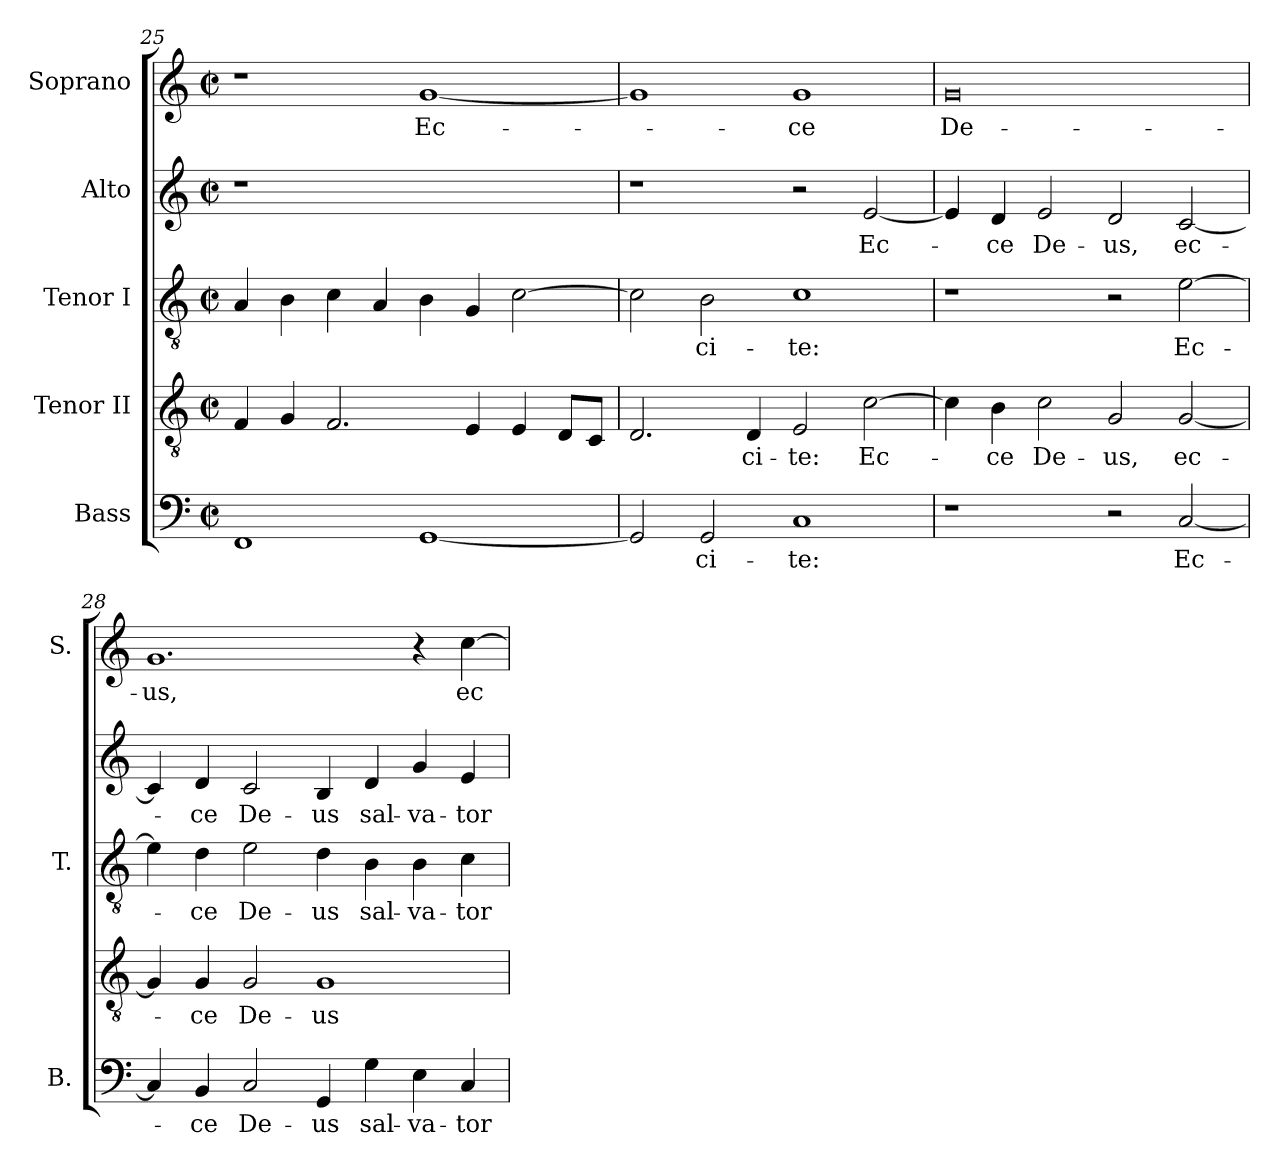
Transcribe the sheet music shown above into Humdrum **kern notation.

**kern	**text	**kern	**text	**kern	**text	**kern	**text	**kern	**text
*part5	*part5	*part4	*part4	*part3	*part3	*part2	*part2	*part1	*part1
*staff5	*staff5	*staff4	*staff4	*staff3	*staff3	*staff2	*staff2	*staff1	*staff1
*I"Bass	*	*I"Tenor II	*	*I"Tenor I	*	*I"Alto	*	*I"Soprano	*
*I'B.	*	*	*	*I'T.	*	*	*	*I'S.	*
*clefF4	*	*clefGv2	*	*clefGv2	*	*clefG2	*	*clefG2	*
*	*	*	*	*ITrd7c12	*	*ITrd7c12	*	*	*
*k[]	*	*k[]	*	*k[]	*	*k[]	*	*k[]	*
*C:	*	*C:	*	*C:	*	*C:	*	*C:	*
*M2/2	*	*M2/2	*	*M2/2	*	*M2/2	*	*M2/2	*
*met(c|)	*	*met(c|)	*	*met(c|)	*	*met(c|)	*	*met(c|)	*
=25	=25	=25	=25	=25	=25	=25	=25	=25	=25
!	!	!	!	!	!	!LO:N:vis=1	!	!	!
1FFi	.	4Fi/	.	4AAi/	.	1r	.	1r	.
.	.	4Gi/	.	4BBi\	.	.	.	.	.
.	.	2.Fi/	.	4Ci\	.	.	.	.	.
.	.	.	.	4AAi/	.	.	.	.	.
!	!	!	!	!	!	!	!	!	!LO:LY:b:color=#000000
[<1GGi	.	.	.	4BBi\	.	1ryy	.	[<1gi	Ec-
.	.	4Ei/	.	4GGi/	.	.	.	.	.
.	.	4Ei/	.	[>2Ci\	.	.	.	.	.
.	.	8Di/L	.	.	.	.	.	.	.
.	.	8Ci/J	.	.	.	.	.	.	.
=26	=26	=26	=26	=26	=26	=26	=26	=26	=26
2GGi/]	.	2.Di/	.	2Ci\]	.	1r	.	1gi]	.
!	!LO:LY:b:color=#000000	!	!	!	!	!	!	!	!
!	!	!	!	!	!LO:LY:b:color=#000000	!	!	!	!
2GGi/	-ci-	.	.	2BBi\	-ci-	.	.	.	.
!	!	!	!LO:LY:b:color=#000000	!	!	!	!	!	!
.	.	4Di/	-ci-	.	.	.	.	.	.
!	!LO:LY:b:color=#000000	!	!	!	!	!	!	!	!
!	!	!	!LO:LY:b:color=#000000	!	!	!	!	!	!
!	!	!	!	!	!LO:LY:b:color=#000000	!	!	!	!
!	!	!	!	!	!	!	!	!	!LO:LY:b:color=#000000
1Ci	-te:	2Ei/	-te:	1Ci	-te:	2r	.	1gi	-ce
!	!	!	!LO:LY:b:color=#000000	!	!	!	!	!	!
!	!	!	!	!	!	!	!LO:LY:b:color=#000000	!	!
.	.	[>2ci\	Ec-	.	.	[<2Ei/	Ec-	.	.
=27	=27	=27	=27	=27	=27	=27	=27	=27	=27
!	!	!	!	!	!	!	!	!	!LO:LY:b:color=#000000
1r	.	4ci\]	.	1r	.	4Ei/]	.	0gi	De-
!	!	!	!LO:LY:b:color=#000000	!	!	!	!	!	!
!	!	!	!	!	!	!	!LO:LY:b:color=#000000	!	!
.	.	4Bi\	-ce	.	.	4Di/	-ce	.	.
!	!	!	!LO:LY:b:color=#000000	!	!	!	!	!	!
!	!	!	!	!	!	!	!LO:LY:b:color=#000000	!	!
.	.	2ci\	De-	.	.	2Ei/	De-	.	.
!	!	!	!LO:LY:b:color=#000000	!	!	!	!	!	!
!	!	!	!	!	!	!	!LO:LY:b:color=#000000	!	!
2r	.	2Gi/	-us,	2r	.	2Di/	-us,	.	.
!	!LO:LY:b:color=#000000	!	!	!	!	!	!	!	!
!	!	!	!LO:LY:b:color=#000000	!	!	!	!	!	!
!	!	!	!	!	!LO:LY:b:color=#000000	!	!	!	!
!	!	!	!	!	!	!	!LO:LY:b:color=#000000	!	!
[<2Ci/	Ec-	[<2Gi/	ec-	[>2Ei\	Ec-	[<2Ci/	ec-	.	.
!!LO:PB:g=z
=28	=28	=28	=28	=28	=28	=28	=28	=28	=28
!	!	!	!	!	!	!	!	!	!LO:LY:b:color=#000000
4Ci/]	.	4Gi/]	.	4Ei\]	.	4Ci/]	.	1.gi	-us,
!	!LO:LY:b:color=#000000	!	!	!	!	!	!	!	!
!	!	!	!LO:LY:b:color=#000000	!	!	!	!	!	!
!	!	!	!	!	!LO:LY:b:color=#000000	!	!	!	!
!	!	!	!	!	!	!	!LO:LY:b:color=#000000	!	!
4BBi/	-ce	4Gi/	-ce	4Di\	-ce	4Di/	-ce	.	.
!	!LO:LY:b:color=#000000	!	!	!	!	!	!	!	!
!	!	!	!LO:LY:b:color=#000000	!	!	!	!	!	!
!	!	!	!	!	!LO:LY:b:color=#000000	!	!	!	!
!	!	!	!	!	!	!	!LO:LY:b:color=#000000	!	!
2Ci/	De-	2Gi/	De-	2Ei\	De-	2Ci/	De-	.	.
!	!LO:LY:b:color=#000000	!	!	!	!	!	!	!	!
!	!	!	!LO:LY:b:color=#000000	!	!	!	!	!	!
!	!	!	!	!	!LO:LY:b:color=#000000	!	!	!	!
!	!	!	!	!	!	!	!LO:LY:b:color=#000000	!	!
4GGi/	-us	1Gi	-us	4Di\	-us	4BBi/	-us	.	.
!	!LO:LY:b:color=#000000	!	!	!	!	!	!	!	!
!	!	!	!	!	!LO:LY:b:color=#000000	!	!	!	!
!	!	!	!	!	!	!	!LO:LY:b:color=#000000	!	!
4Gi\	sal-	.	.	4BBi\	sal-	4Di/	sal-	.	.
!	!LO:LY:b:color=#000000	!	!	!	!	!	!	!	!
!	!	!	!	!	!LO:LY:b:color=#000000	!	!	!	!
!	!	!	!	!	!	!	!LO:LY:b:color=#000000	!	!
4Ei\	-va-	.	.	4BBi\	-va-	4Gi/	-va-	4r	.
!	!LO:LY:b:color=#000000	!	!	!	!	!	!	!	!
!	!	!	!	!	!LO:LY:b:color=#000000	!	!	!	!
!	!	!	!	!	!	!	!LO:LY:b:color=#000000	!	!
!	!	!	!	!	!	!	!	!	!LO:LY:b:color=#000000
4Ci/	-tor	.	.	4Ci\	-tor	4Ei/	-tor	[>4cci\	ec-
=	=	=	=	=	=	=	=	=	=
*-	*-	*-	*-	*-	*-	*-	*-	*-	*-
